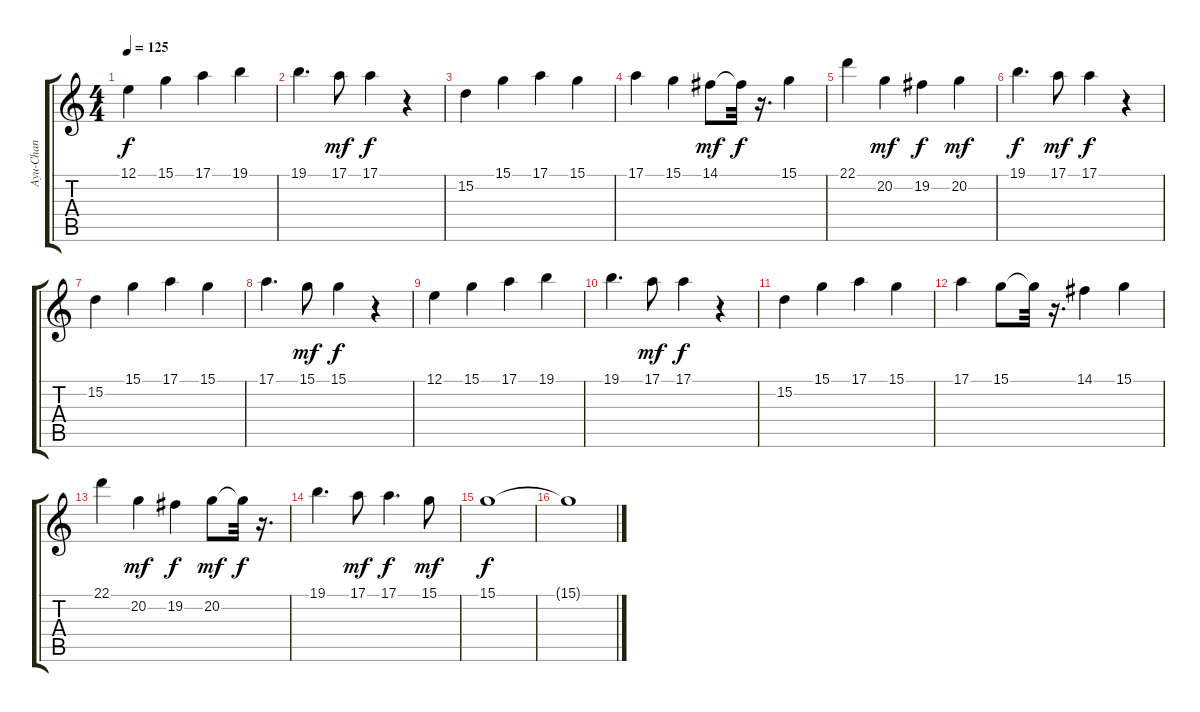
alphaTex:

\track ("Ayu-Chan" "Ayu-Chan") {instrument englishhorn}
\staff {score tabs}
\tuning (E4 B3 G3 D3 A2 E2) {hide}
\ts (4 4)
\tempo 125
\clef g2
\ks c
12.1.4{dy f} 15.1.4 17.1.4 19.1.4 |
19.1.4{d} 17.1.8{dy mf} 17.1.4{dy f} r.4 |
15.2.4 15.1.4 17.1.4 15.1.4 |
17.1.4 15.1.4 14.1.8{dy mf} 14.1{t}.32{dy f} r.16{d} 15.1.4 |
22.1.4 20.2.4{dy mf} 19.2.4{dy f} 20.2.4{dy mf} |
19.1.4{d dy f} 17.1.8{dy mf} 17.1.4{dy f} r.4 |
15.2.4 15.1.4 17.1.4 15.1.4 |
17.1.4{d} 15.1.8{dy mf} 15.1.4{dy f} r.4 |
12.1.4 15.1.4 17.1.4 19.1.4 |
19.1.4{d} 17.1.8{dy mf} 17.1.4{dy f} r.4 |
15.2.4 15.1.4 17.1.4 15.1.4 |
17.1.4 15.1.8 15.1{t}.32 r.16{d} 14.1.4 15.1.4 |
22.1.4 20.2.4{dy mf} 19.2.4{dy f} 20.2.8{dy mf} 20.2{t}.32{dy f} r.16{d} |
19.1.4{d} 17.1.8{dy mf} 17.1.4{d dy f} 15.1.8{dy mf} |
15.1.1{dy f} |
15.1{t}.1
